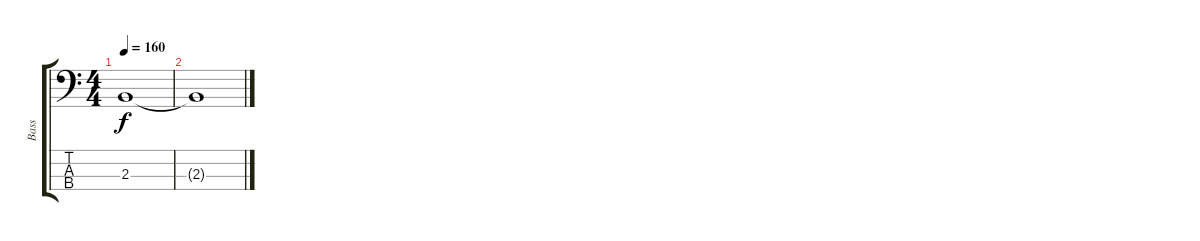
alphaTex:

\track ("Bass" "Bass") {instrument electricbasspick}
\staff {score tabs}
\tuning (G2 D2 A1 E1) {hide}
\ts (4 4)
\tempo 160
\clef f4
\ks c
2.3{t}.1{dy f} |
2.3{t}.1
